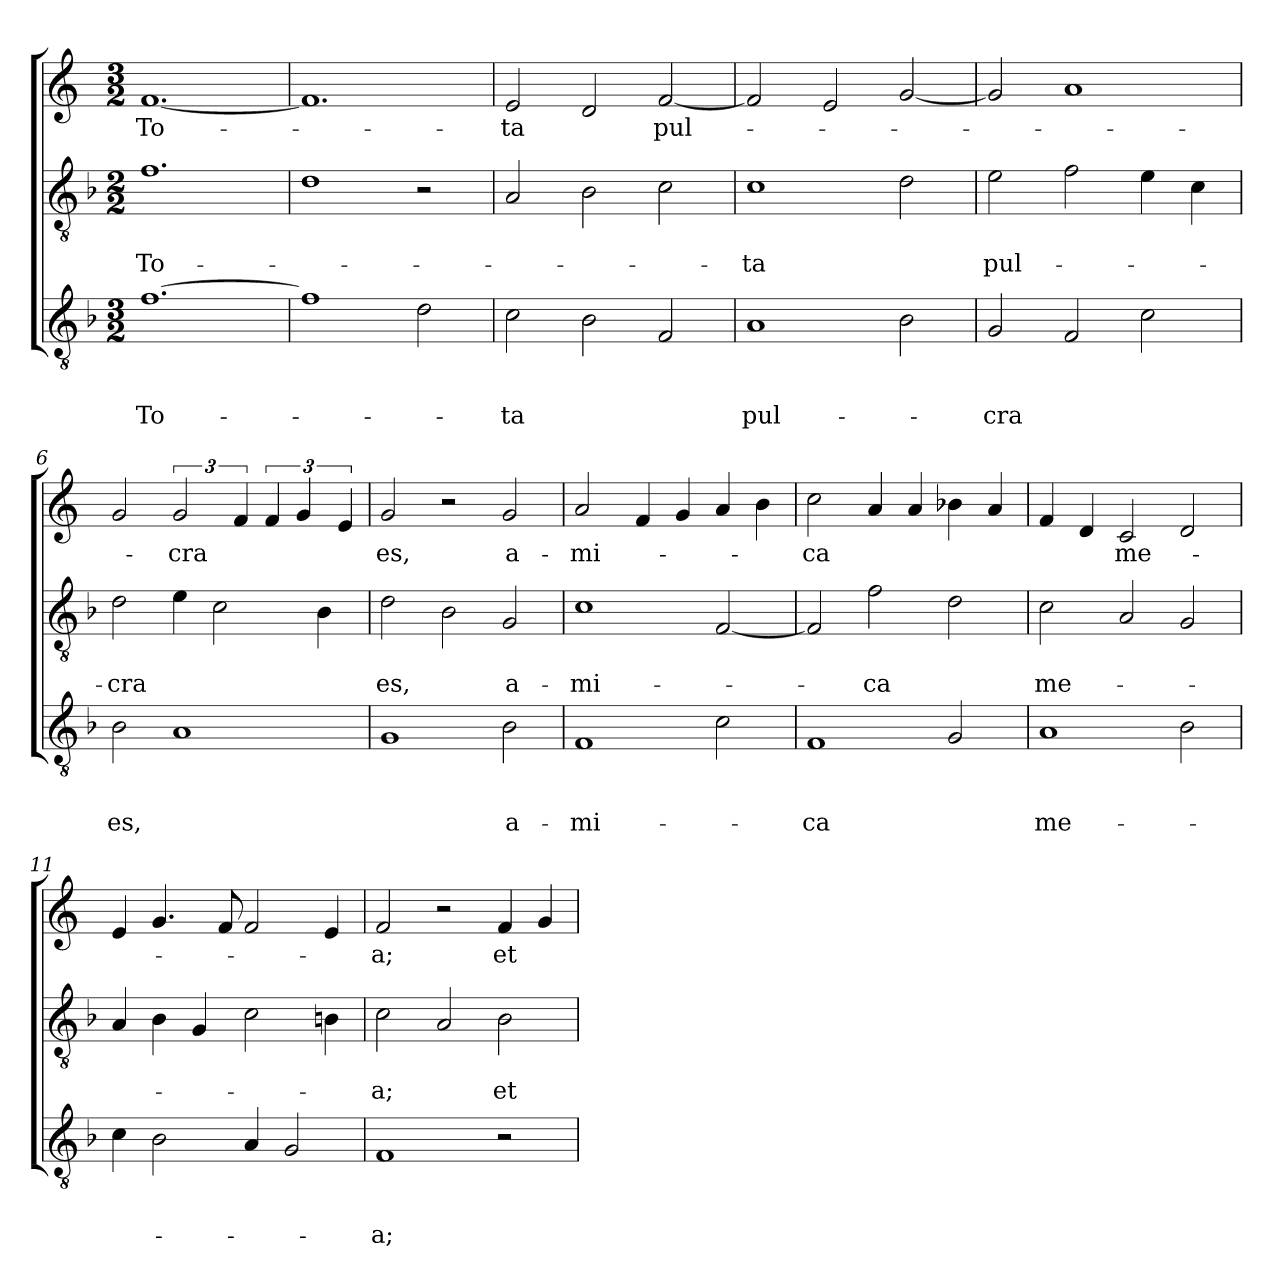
**kern	**text	**text	**text	**kern	**text	**text	**kern	**text
*part3	*part3	*part3	*part3	*part2	*part2	*part2	*part1	*part1
*staff3	*staff3	*staff3	*staff3	*staff2	*staff2	*staff2	*staff1	*staff1
*clefGv2	*	*	*	*clefGv2	*	*	*clefG2	*
*k[b-]	*	*	*	*k[b-]	*	*	*k[]	*
*F:	*	*	*	*F:	*	*	*C:	*
*M3/2	*	*	*	*M2/2	*	*	*M3/2	*
=1	=1	=1	=1	=1	=1	=1	=1	=1
!	!	!	!LO:LY:b	!	!	!LO:LY:b	!	!LO:LY:b
[1.f	.	.	To-	1.f	.	To-	[1.f	To-
=2	=2	=2	=2	=2	=2	=2	=2	=2
1f]	.	.	.	1d	.	.	1.f]	.
2d\	.	.	.	2r	.	.	.	.
=3	=3	=3	=3	=3	=3	=3	=3	=3
!	!	!	!LO:LY:b	!	!	!	!	!LO:LY:b
2c\	.	.	-ta	2A/	.	.	2e/	-ta
2B-\	.	.	.	2B-\	.	.	2d/	.
!	!	!	!	!	!	!	!	!LO:LY:b
2F/	.	.	.	2c\	.	.	[2f/	pul-
=4	=4	=4	=4	=4	=4	=4	=4	=4
!	!	!	!LO:LY:b	!	!	!LO:LY:b	!	!
1A	.	.	pul-	1c	.	-ta	2f/]	.
.	.	.	.	.	.	.	2e/	.
2B-\	.	.	.	2d\	.	.	[2g/	.
=5	=5	=5	=5	=5	=5	=5	=5	=5
!	!	!	!LO:LY:b	!	!	!LO:LY:b	!	!
2G/	.	.	-cra	2e\	.	pul-	2g/]	.
2F/	.	.	.	2f\	.	.	1a	.
2c\	.	.	.	4e\	.	.	.	.
.	.	.	.	4c\	.	.	.	.
=6	=6	=6	=6	=6	=6	=6	=6	=6
!	!	!	!LO:LY:b	!	!	!LO:LY:b	!	!
2B-\	.	.	es,	2d\	.	-cra	2g/	.
!	!	!	!	!	!	!	!	!LO:LY:b
1A	.	.	.	4e\	.	.	3g/	-cra
.	.	.	.	2c\	.	.	.	.
.	.	.	.	.	.	.	6f/	.
.	.	.	.	.	.	.	6f/	.
.	.	.	.	.	.	.	6g/	.
.	.	.	.	4B-\	.	.	.	.
.	.	.	.	.	.	.	6e/	.
=7	=7	=7	=7	=7	=7	=7	=7	=7
!	!	!	!	!	!	!LO:LY:b	!	!LO:LY:b
1G	.	.	.	2d\	.	es,	2g/	es,
.	.	.	.	2B-\	.	.	2r	.
!	!	!	!LO:LY:b	!	!	!LO:LY:b	!	!LO:LY:b
2B-\	.	.	a-	2G/	.	a-	2g/	a-
!!LO:LB:g=z
=8	=8	=8	=8	=8	=8	=8	=8	=8
!	!	!	!LO:LY:b	!	!	!LO:LY:b	!	!LO:LY:b
1F	.	.	-mi-	1c	.	-mi-	2a/	-mi-
.	.	.	.	.	.	.	4f/	.
.	.	.	.	.	.	.	4g/	.
2c\	.	.	.	[2F/	.	.	4a/	.
.	.	.	.	.	.	.	4b\	.
=9	=9	=9	=9	=9	=9	=9	=9	=9
!	!	!	!LO:LY:b	!	!	!	!	!LO:LY:b
1F	.	.	-ca	2F/]	.	.	2cc\	-ca
!	!	!	!	!	!	!LO:LY:b	!	!
.	.	.	.	2f\	.	-ca	4a/	.
.	.	.	.	.	.	.	4a/	.
2G/	.	.	.	2d\	.	.	4b-\	.
.	.	.	.	.	.	.	4a/	.
=10	=10	=10	=10	=10	=10	=10	=10	=10
!	!	!	!LO:LY:b	!	!	!LO:LY:b	!	!
1A	.	.	me-	2c\	.	me-	4f/	.
.	.	.	.	.	.	.	4d/	.
!	!	!	!	!	!	!	!	!LO:LY:b
.	.	.	.	2A/	.	.	2c/	me-
2B-\	.	.	.	2G/	.	.	2d/	.
=11	=11	=11	=11	=11	=11	=11	=11	=11
4c\	.	.	.	4A/	.	.	4e/	.
2B-\	.	.	.	4B-\	.	.	4.g/	.
.	.	.	.	4G/	.	.	.	.
.	.	.	.	.	.	.	8f/	.
4A/	.	.	.	2c\	.	.	2f/	.
2G/	.	.	.	.	.	.	.	.
.	.	.	.	4B\	.	.	4e/	.
=12	=12	=12	=12	=12	=12	=12	=12	=12
!	!	!	!LO:LY:b	!	!	!LO:LY:b	!	!LO:LY:b
1F	.	.	-a;	2c\	.	-a;	2f/	-a;
.	.	.	.	2A/	.	.	2r	.
!	!	!	!	!	!	!LO:LY:b	!	!LO:LY:b
2r	.	.	.	2B-\	.	et	4f/	et
.	.	.	.	.	.	.	4g/	.
=	=	=	=	=	=	=	=	=
*-	*-	*-	*-	*-	*-	*-	*-	*-
